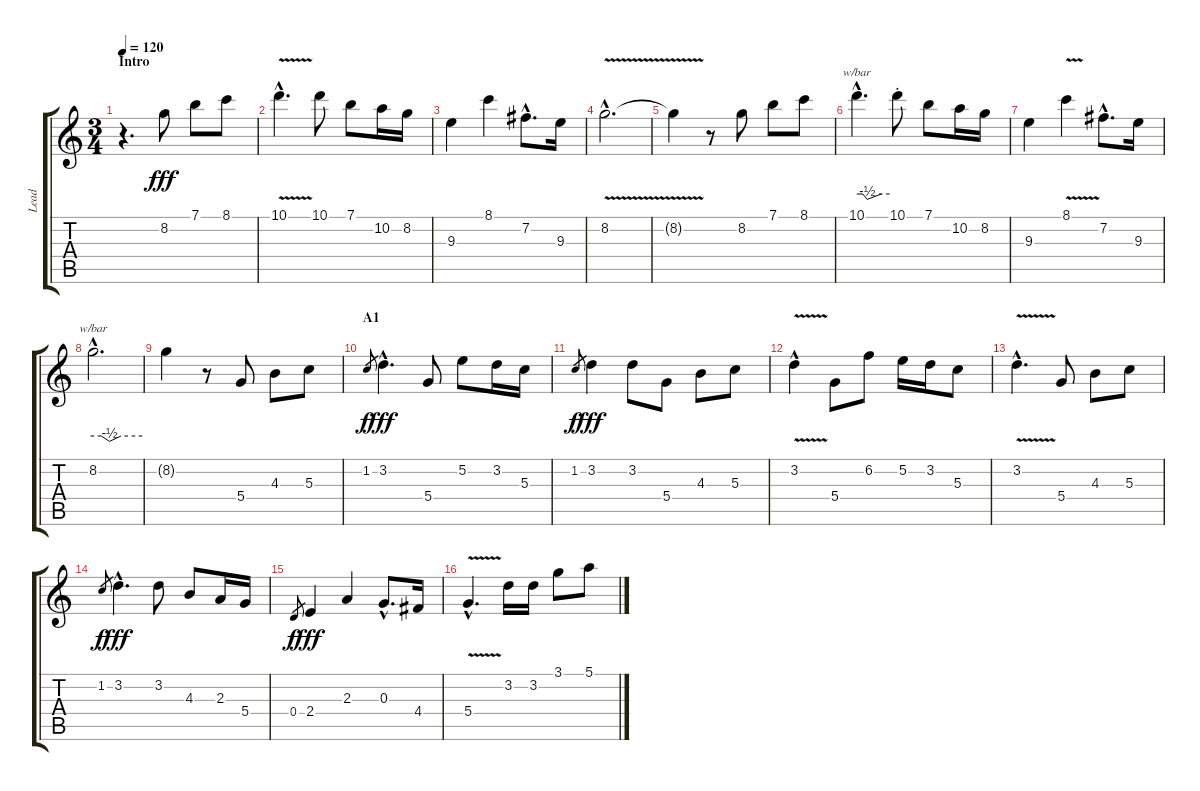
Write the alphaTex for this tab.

\track ("Lead" "Lead") {instrument acousticguitarnylon}
\staff {score tabs}
\tuning (E4 B3 G3 D3 A2 E2) {hide}
\ts (3 4)
\section ("" "Intro")
\tempo 120
\clef g2
\ks c
r.4{d dy fff instrument acousticguitarnylon} 8.2.8 7.1.8 8.1.8 |
10.1{v hac}.4{d} 10.1.8 7.1.8 10.2.16 8.2.16 |
9.3.4 8.1.4 7.2{hac}.8{d} 9.3.16 |
8.2{v hac}.2{d} |
8.2{t}.4 r.8 8.2.8 7.1.8 8.1.8 |
10.1{hac}.4{d tbe (custom default 0 0 11 0 19 -2 45 0 60 0)} 10.1{st}.8 7.1.8 10.2.16 8.2.16 |
9.3.4 8.1{v}.4 7.2{hac}.8{d} 9.3.16 |
8.2{hac}.2{d tbe (custom default 0 0 10 0 20 -2 34 0 60 0)} |
8.2{t}.4 r.8{volume 16 instrument acousticguitarnylon} 5.4.8 4.3.8 5.3.8 |
\section ("" "A1")
1.2.8{gr dy f} 3.2{hac}.4{d dy fff} 5.4.8 5.2.8 3.2.16 5.3.16 |
1.2.8{gr dy f} 3.2.4{dy fff} 3.2.8 5.4.8 4.3.8 5.3.8 |
3.2{v hac}.4 5.4.8 6.2.8 5.2.16 3.2.16 5.3.8 |
3.2{v hac}.4{d} 5.4.8 4.3.8 5.3.8 |
1.2.8{gr dy f} 3.2{hac}.4{d dy fff} 3.2.8 4.3.8 2.3.16 5.4.16 |
0.4.8{gr dy f} 2.4.4{dy fff} 2.3.4 0.3{hac}.8{d} 4.4.16 |
5.4{v hac}.4{d} 3.2.16 3.2.16 3.1.8 5.1.8
